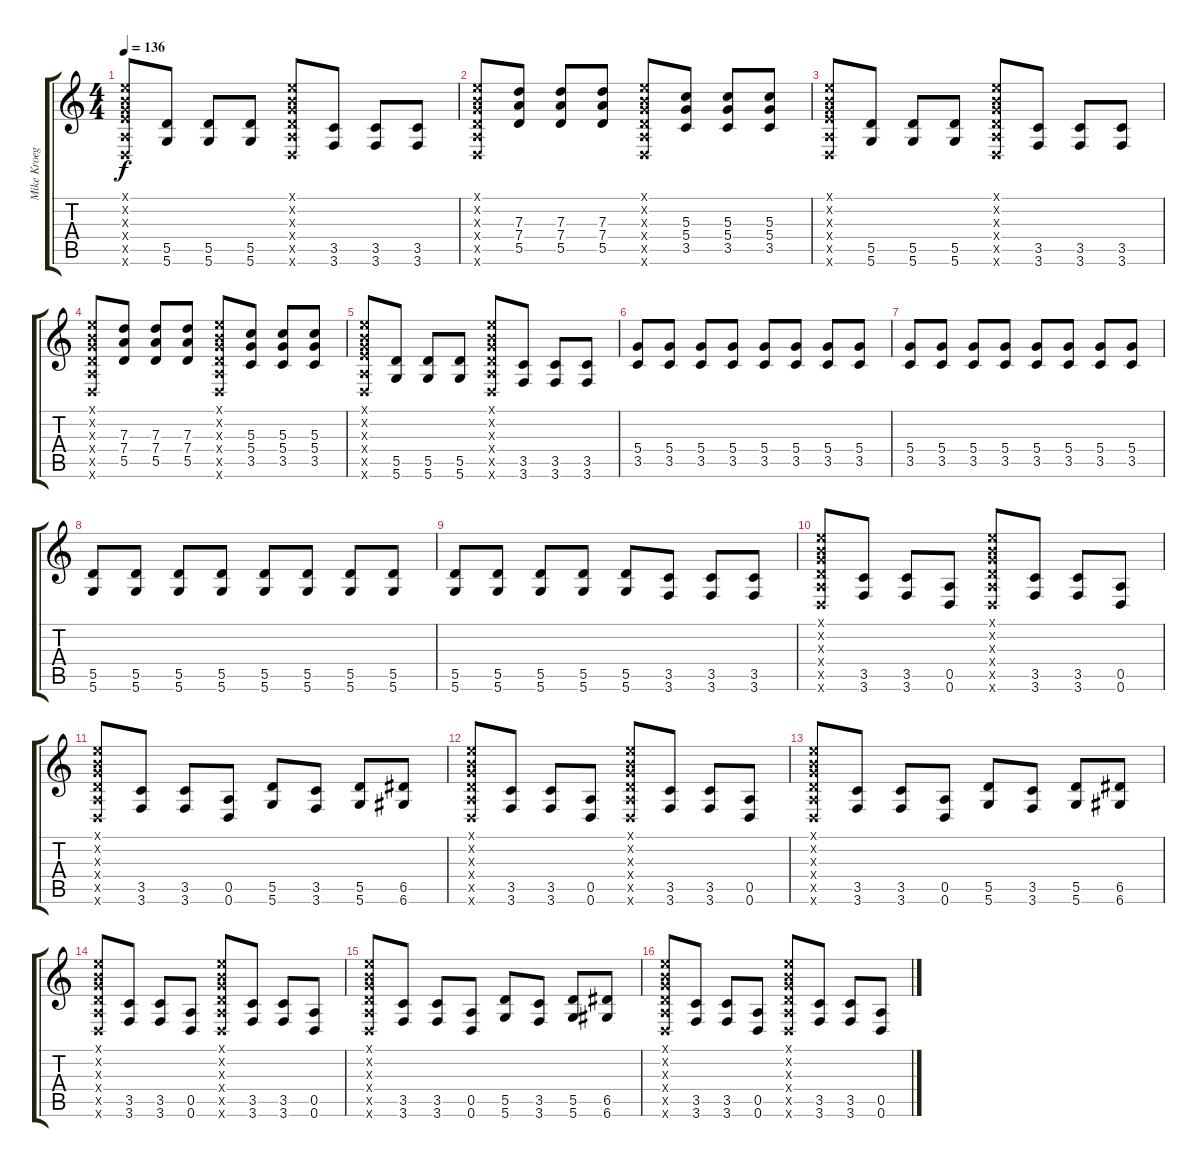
\track ("Mike Kroeger" "Mike Kroeg") {instrument overdrivenguitar}
\staff {score tabs}
\tuning (E4 B3 G3 D3 A2 D2) {hide}
\ts (4 4)
\tempo 136
\clef g2
\ks c
(0.1{x} 0.2{x} 0.3{x} 2.4{x} 0.5{x} 0.6{x}).8{dy f} (5.5 5.6).8 (5.5 5.6).8 (5.5 5.6).8 (0.1{x} 0.2{x} 0.3{x} 0.4{x} 0.5{x} 0.6{x}).8 (3.5 3.6).8 (3.5 3.6).8 (3.5 3.6).8 |
(0.1{x} 0.2{x} 0.3{x} 0.4{x} 0.5{x} 0.6{x}).8 (7.3 7.4 5.5).8 (7.3 7.4 5.5).8 (7.3 7.4 5.5).8 (0.1{x} 0.2{x} 0.3{x} 0.4{x} 0.5{x} 0.6{x}).8 (5.3 5.4 3.5).8 (5.3 5.4 3.5).8 (5.3 5.4 3.5).8 |
(0.1{x} 0.2{x} 0.3{x} 2.4{x} 0.5{x} 0.6{x}).8 (5.5 5.6).8 (5.5 5.6).8 (5.5 5.6).8 (0.1{x} 0.2{x} 0.3{x} 0.4{x} 0.5{x} 0.6{x}).8 (3.5 3.6).8 (3.5 3.6).8 (3.5 3.6).8 |
(0.1{x} 0.2{x} 0.3{x} 0.4{x} 0.5{x} 0.6{x}).8 (7.3 7.4 5.5).8 (7.3 7.4 5.5).8 (7.3 7.4 5.5).8 (0.1{x} 0.2{x} 0.3{x} 0.4{x} 0.5{x} 0.6{x}).8 (5.3 5.4 3.5).8 (5.3 5.4 3.5).8 (5.3 5.4 3.5).8 |
(0.1{x} 0.2{x} 0.3{x} 2.4{x} 0.5{x} 0.6{x}).8 (5.5 5.6).8 (5.5 5.6).8 (5.5 5.6).8 (0.1{x} 0.2{x} 0.3{x} 0.4{x} 0.5{x} 0.6{x}).8 (3.5 3.6).8 (3.5 3.6).8 (3.5 3.6).8 |
(5.4 3.5).8 (5.4 3.5).8 (5.4 3.5).8 (5.4 3.5).8 (5.4 3.5).8 (5.4 3.5).8 (5.4 3.5).8 (5.4 3.5).8 |
(5.4 3.5).8 (5.4 3.5).8 (5.4 3.5).8 (5.4 3.5).8 (5.4 3.5).8 (5.4 3.5).8 (5.4 3.5).8 (5.4 3.5).8 |
(5.5 5.6).8 (5.5 5.6).8 (5.5 5.6).8 (5.5 5.6).8 (5.5 5.6).8 (5.5 5.6).8 (5.5 5.6).8 (5.5 5.6).8 |
(5.5 5.6).8 (5.5 5.6).8 (5.5 5.6).8 (5.5 5.6).8 (5.5 5.6).8 (3.5 3.6).8 (3.5 3.6).8 (3.5 3.6).8 |
(0.1{x} 0.2{x} 0.3{x} 0.4{x} 0.5{x} 0.6{x}).8 (3.5 3.6).8 (3.5 3.6).8 (0.5 0.6).8 (0.1{x} 0.2{x} 0.3{x} 0.4{x} 0.5{x} 0.6{x}).8 (3.5 3.6).8 (3.5 3.6).8 (0.5 0.6).8 |
(0.1{x} 0.2{x} 0.3{x} 0.4{x} 0.5{x} 0.6{x}).8 (3.5 3.6).8 (3.5 3.6).8 (0.5 0.6).8 (5.5 5.6).8 (3.5 3.6).8 (5.5 5.6).8 (6.5 6.6).8 |
(0.1{x} 0.2{x} 0.3{x} 0.4{x} 0.5{x} 0.6{x}).8 (3.5 3.6).8 (3.5 3.6).8 (0.5 0.6).8 (0.1{x} 0.2{x} 0.3{x} 0.4{x} 0.5{x} 0.6{x}).8 (3.5 3.6).8 (3.5 3.6).8 (0.5 0.6).8 |
(0.1{x} 0.2{x} 0.3{x} 0.4{x} 0.5{x} 0.6{x}).8 (3.5 3.6).8 (3.5 3.6).8 (0.5 0.6).8 (5.5 5.6).8 (3.5 3.6).8 (5.5 5.6).8 (6.5 6.6).8 |
(0.1{x} 0.2{x} 0.3{x} 0.4{x} 0.5{x} 0.6{x}).8 (3.5 3.6).8 (3.5 3.6).8 (0.5 0.6).8 (0.1{x} 0.2{x} 0.3{x} 0.4{x} 0.5{x} 0.6{x}).8 (3.5 3.6).8 (3.5 3.6).8 (0.5 0.6).8 |
(0.1{x} 0.2{x} 0.3{x} 0.4{x} 0.5{x} 0.6{x}).8 (3.5 3.6).8 (3.5 3.6).8 (0.5 0.6).8 (5.5 5.6).8 (3.5 3.6).8 (5.5 5.6).8 (6.5 6.6).8 |
(0.1{x} 0.2{x} 0.3{x} 0.4{x} 0.5{x} 0.6{x}).8 (3.5 3.6).8 (3.5 3.6).8 (0.5 0.6).8 (0.1{x} 0.2{x} 0.3{x} 0.4{x} 0.5{x} 0.6{x}).8 (3.5 3.6).8 (3.5 3.6).8 (0.5 0.6).8
